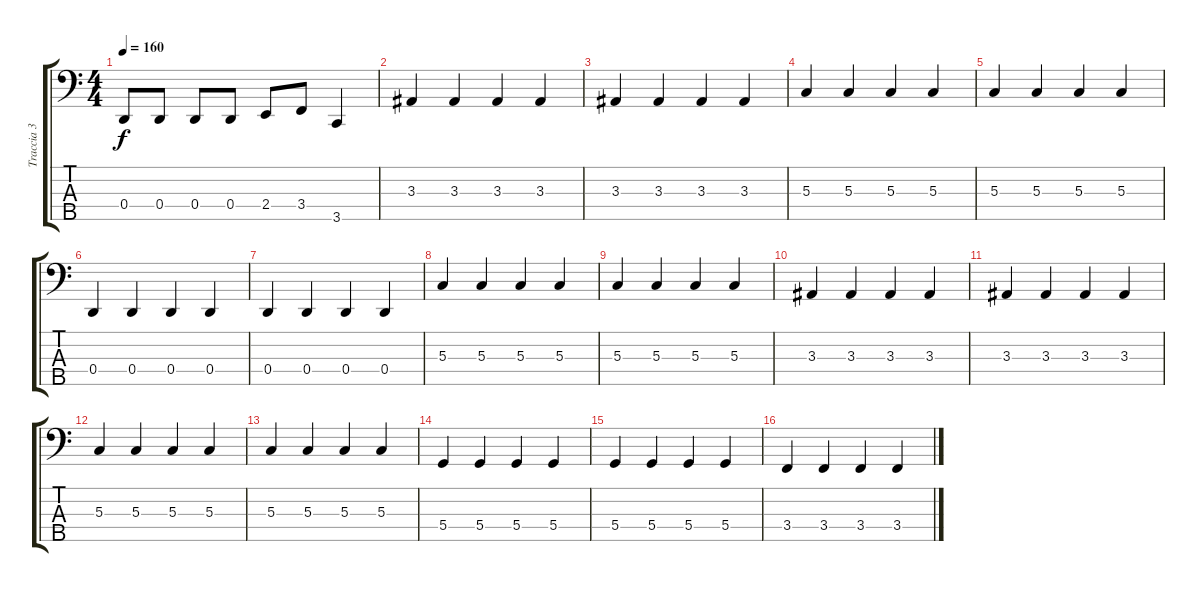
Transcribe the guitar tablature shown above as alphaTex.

\track ("Traccia 3" "Traccia 3") {instrument electricbasspick}
\staff {score tabs}
\tuning (F2 C2 G1 D1 A0) {hide}
\ts (4 4)
\tempo 160
\clef f4
\ks c
0.4{t}.8{dy f} 0.4.8 0.4.8 0.4.8 2.4.8 3.4.8 3.5.4 |
3.3.4 3.3.4 3.3.4 3.3.4 |
3.3.4 3.3.4 3.3.4 3.3.4 |
5.3.4 5.3.4 5.3.4 5.3.4 |
5.3.4 5.3.4 5.3.4 5.3.4 |
0.4.4 0.4.4 0.4.4 0.4.4 |
0.4.4 0.4.4 0.4.4 0.4.4 |
5.3.4 5.3.4 5.3.4 5.3.4 |
5.3.4 5.3.4 5.3.4 5.3.4 |
3.3.4 3.3.4 3.3.4 3.3.4 |
3.3.4 3.3.4 3.3.4 3.3.4 |
5.3.4 5.3.4 5.3.4 5.3.4 |
5.3.4 5.3.4 5.3.4 5.3.4 |
5.4.4 5.4.4 5.4.4 5.4.4 |
5.4.4 5.4.4 5.4.4 5.4.4 |
3.4.4 3.4.4 3.4.4 3.4.4
